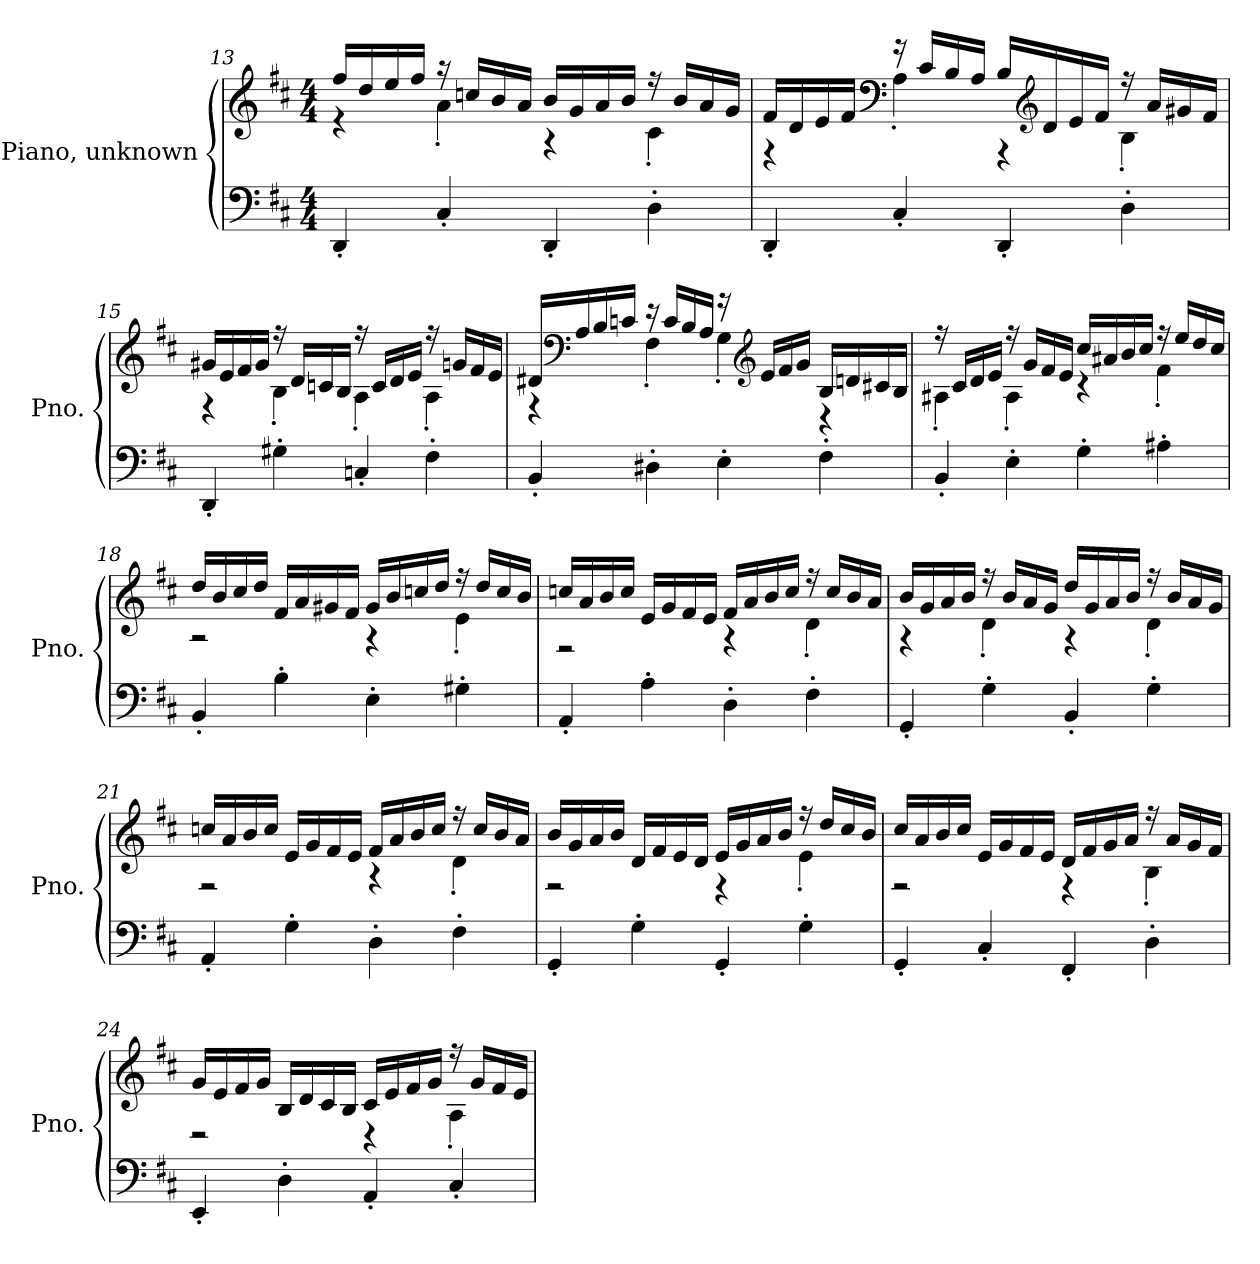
**kern	**kern
*part1	*part1
*staff2	*staff1
*I"Piano, unknown	*
*I'Pno.	*
!!LO:PB:g=z
*clefF4	*clefG2
*k[f#c#]	*k[f#c#]
*M4/4	*M4/4
=13	=13
*	*^
4DD'/	16ff#/LL	4r
.	16dd/	.
.	16ee/	.
.	16ff#/JJ	.
4C#'/	16r	4a'\
.	16ccn/LL	.
.	16b/	.
.	16a/JJ	.
4DD'/	16b/LL	4r
.	16g/	.
.	16a/	.
.	16b/JJ	.
4D'\	16r	4c#'\
.	16b/LL	.
.	16a/	.
.	16g/JJ	.
=14	=14	=14
4DD'/	16f#/LL	4r
.	16d/	.
.	16e/	.
.	16f#/JJ	.
*	*clefF4	*
4C#'/	16r	4A'\
.	16c#/LL	.
.	16B/	.
.	16A/JJ	.
4DD'/	16B/LL	4r
*	*clefG2	*
.	16d/	.
.	16e/	.
.	16f#/JJ	.
4D'\	16r	4B'\
.	16a/LL	.
.	16g#X/	.
.	16f#/JJ	.
!!LO:LB:g=z	!!
=15	=15	=15
4DD'/	16g#X/LL	4r
.	16e/	.
.	16f#/	.
.	16g#/JJ	.
4G#X'\	16r	4B'\
.	16d/LL	.
.	16cn/	.
.	16B/JJ	.
4Cn'/	16r	4A'\
.	16c/LL	.
.	16d/	.
.	16e/JJ	.
4F#'\	16r	4A'\
.	16gn/LL	.
.	16f#/	.
.	16e/JJ	.
=16	=16	=16
4BB'/	16d#X/LL	4r
*	*clefF4	*
.	16A/	.
.	16B/	.
.	16cn/JJ	.
4D#X'\	16r	4F#'\
.	16c/LL	.
.	16B/	.
.	16A/JJ	.
4E'\	16r	4G'\
*	*clefG2	*
.	16e/LL	.
.	16f#/	.
.	16g/JJ	.
4F#'\	16B/LL	4r
.	16dn/	.
.	16c#X/	.
.	16B/JJ	.
!!LO:LB:g=z	!!
=17	=17	=17
4BB'/	16r	4A#X'\
.	16c#/LL	.
.	16d/	.
.	16e/JJ	.
4E'\	16r	4A#'\
.	16g/LL	.
.	16f#/	.
.	16e/JJ	.
4G'\	16cc#/LL	4r
.	16a#X/	.
.	16b/	.
.	16cc#/JJ	.
4A#X'\	16r	4f#'\
.	16ee/LL	.
.	16dd/	.
.	16cc#/JJ	.
=18	=18	=18
4BB'/	16dd/LL	2r
.	16b/	.
.	16cc#/	.
.	16dd/JJ	.
4B'\	16f#/LL	.
.	16a/	.
.	16g#X/	.
.	16f#/JJ	.
4E'\	16g#/LL	4r
.	16b/	.
.	16ccn/	.
.	16dd/JJ	.
4G#X'\	16r	4e'\
.	16dd/LL	.
.	16cc/	.
.	16b/JJ	.
!!LO:LB:g=z	!!
=19	=19	=19
4AA'/	16ccn/LL	2r
.	16a/	.
.	16b/	.
.	16cc/JJ	.
4A'\	16e/LL	.
.	16g/	.
.	16f#/	.
.	16e/JJ	.
4D'\	16f#/LL	4r
.	16a/	.
.	16b/	.
.	16cc/JJ	.
4F#'\	16r	4d'\
.	16cc/LL	.
.	16b/	.
.	16a/JJ	.
=20	=20	=20
4GG'/	16b/LL	4r
.	16g/	.
.	16a/	.
.	16b/JJ	.
4G'\	16r	4d'\
.	16b/LL	.
.	16a/	.
.	16g/JJ	.
4BB'/	16dd/LL	4r
.	16g/	.
.	16a/	.
.	16b/JJ	.
4G'\	16r	4d'\
.	16b/LL	.
.	16a/	.
.	16g/JJ	.
!!LO:LB:g=z	!!
=21	=21	=21
4AA'/	16ccn/LL	2r
.	16a/	.
.	16b/	.
.	16cc/JJ	.
4G'\	16e/LL	.
.	16g/	.
.	16f#/	.
.	16e/JJ	.
4D'\	16f#/LL	4r
.	16a/	.
.	16b/	.
.	16cc/JJ	.
4F#'\	16r	4d'\
.	16cc/LL	.
.	16b/	.
.	16a/JJ	.
=22	=22	=22
4GG'/	16b/LL	2r
.	16g/	.
.	16a/	.
.	16b/JJ	.
4G'\	16d/LL	.
.	16f#/	.
.	16e/	.
.	16d/JJ	.
4GG'/	16e/LL	4r
.	16g/	.
.	16a/	.
.	16b/JJ	.
4G'\	16r	4e'\
.	16dd/LL	.
.	16cc#/	.
.	16b/JJ	.
!!LO:LB:g=z	!!
=23	=23	=23
4GG'/	16cc#/LL	2r
.	16a/	.
.	16b/	.
.	16cc#/JJ	.
4C#'/	16e/LL	.
.	16g/	.
.	16f#/	.
.	16e/JJ	.
4FF#'/	16d/LL	4r
.	16f#/	.
.	16g/	.
.	16a/JJ	.
4D'\	16r	4B'\
.	16a/LL	.
.	16g/	.
.	16f#/JJ	.
=24	=24	=24
4EE'/	16g/LL	2r
.	16e/	.
.	16f#/	.
.	16g/JJ	.
4D'\	16B/LL	.
.	16d/	.
.	16c#/	.
.	16B/JJ	.
4AA'/	16c#/LL	4r
.	16e/	.
.	16f#/	.
.	16g/JJ	.
4C#'/	16r	4A'\
.	16g/LL	.
.	16f#/	.
.	16e/JJ	.
*	*v	*v
=	=
*-	*-
